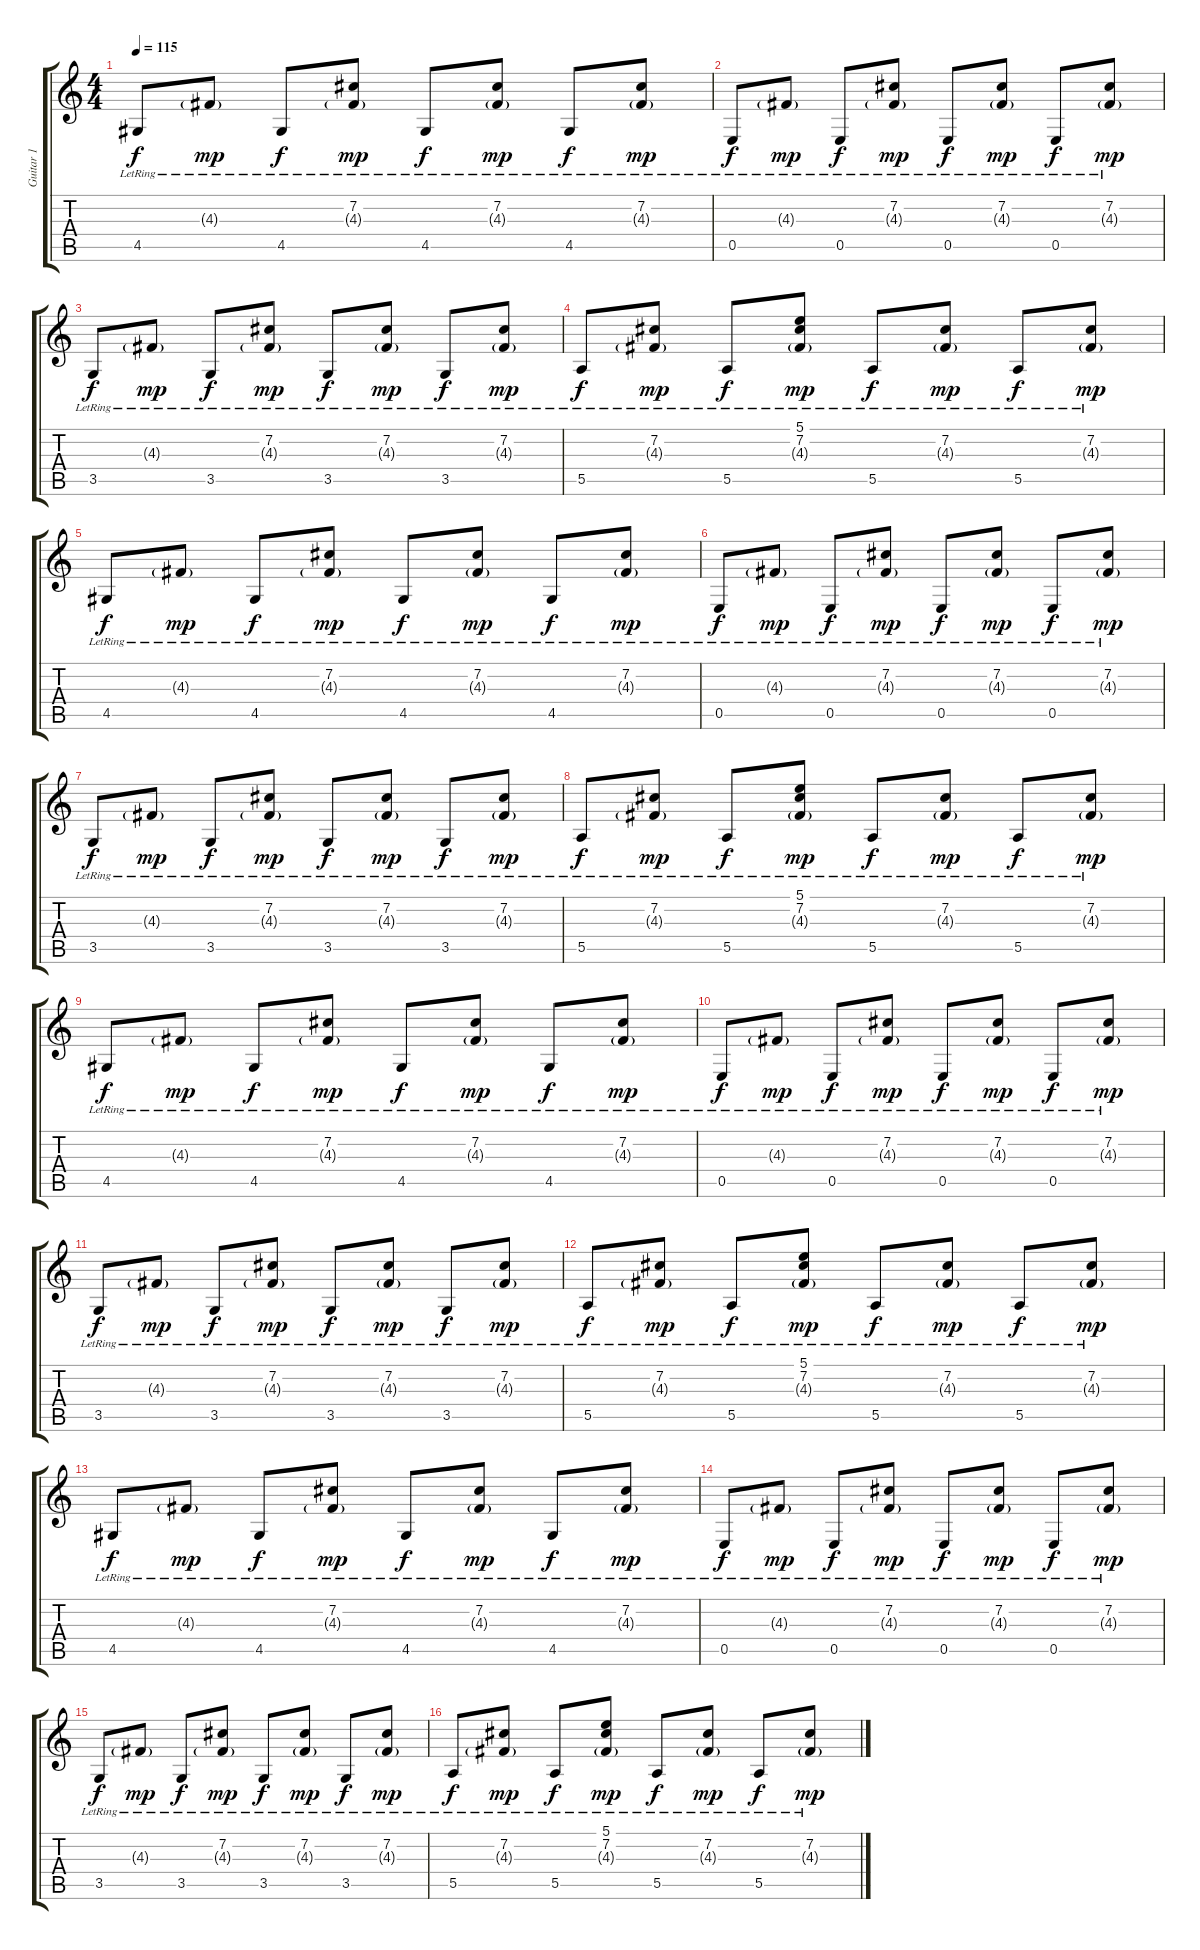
\track ("Guitar 1" "Guitar 1") {instrument distortionguitar}
\staff {score tabs}
\tuning (B3 Gb3 D3 A2 E2 B1) {hide}
\ts (4 4)
\tempo 115
\clef g2
\ks c
4.5{lr}.8{dy f} 4.3{g lr}.8{dy mp} 4.5{lr}.8{dy f} (7.2{lr} 4.3{g lr}).8{dy mp} 4.5{lr}.8{dy f} (7.2{lr} 4.3{g lr}).8{dy mp} 4.5{lr}.8{dy f} (7.2{lr} 4.3{g lr}).8{dy mp} |
0.5{lr}.8{dy f} 4.3{g lr}.8{dy mp} 0.5{lr}.8{dy f} (7.2{lr} 4.3{g lr}).8{dy mp} 0.5{lr}.8{dy f} (7.2{lr} 4.3{g lr}).8{dy mp} 0.5{lr}.8{dy f} (7.2{lr} 4.3{g lr}).8{dy mp} |
3.5{lr}.8{dy f} 4.3{g lr}.8{dy mp} 3.5{lr}.8{dy f} (7.2{lr} 4.3{g lr}).8{dy mp} 3.5{lr}.8{dy f} (7.2{lr} 4.3{g lr}).8{dy mp} 3.5{lr}.8{dy f} (7.2{lr} 4.3{g lr}).8{dy mp} |
5.5{lr}.8{dy f} (7.2{lr} 4.3{g lr}).8{dy mp} 5.5{lr}.8{dy f} (5.1{lr} 7.2{lr} 4.3{g lr}).8{dy mp} 5.5{lr}.8{dy f} (7.2{lr} 4.3{g lr}).8{dy mp} 5.5{lr}.8{dy f} (7.2{lr} 4.3{g lr}).8{dy mp} |
4.5{lr}.8{dy f} 4.3{g lr}.8{dy mp} 4.5{lr}.8{dy f} (7.2{lr} 4.3{g lr}).8{dy mp} 4.5{lr}.8{dy f} (7.2{lr} 4.3{g lr}).8{dy mp} 4.5{lr}.8{dy f} (7.2{lr} 4.3{g lr}).8{dy mp} |
0.5{lr}.8{dy f} 4.3{g lr}.8{dy mp} 0.5{lr}.8{dy f} (7.2{lr} 4.3{g lr}).8{dy mp} 0.5{lr}.8{dy f} (7.2{lr} 4.3{g lr}).8{dy mp} 0.5{lr}.8{dy f} (7.2{lr} 4.3{g lr}).8{dy mp} |
3.5{lr}.8{dy f} 4.3{g lr}.8{dy mp} 3.5{lr}.8{dy f} (7.2{lr} 4.3{g lr}).8{dy mp} 3.5{lr}.8{dy f} (7.2{lr} 4.3{g lr}).8{dy mp} 3.5{lr}.8{dy f} (7.2{lr} 4.3{g lr}).8{dy mp} |
5.5{lr}.8{dy f} (7.2{lr} 4.3{g lr}).8{dy mp} 5.5{lr}.8{dy f} (5.1{lr} 7.2{lr} 4.3{g lr}).8{dy mp} 5.5{lr}.8{dy f} (7.2{lr} 4.3{g lr}).8{dy mp} 5.5{lr}.8{dy f} (7.2{lr} 4.3{g lr}).8{dy mp} |
4.5{lr}.8{dy f} 4.3{g lr}.8{dy mp} 4.5{lr}.8{dy f} (7.2{lr} 4.3{g lr}).8{dy mp} 4.5{lr}.8{dy f} (7.2{lr} 4.3{g lr}).8{dy mp} 4.5{lr}.8{dy f} (7.2{lr} 4.3{g lr}).8{dy mp} |
0.5{lr}.8{dy f} 4.3{g lr}.8{dy mp} 0.5{lr}.8{dy f} (7.2{lr} 4.3{g lr}).8{dy mp} 0.5{lr}.8{dy f} (7.2{lr} 4.3{g lr}).8{dy mp} 0.5{lr}.8{dy f} (7.2{lr} 4.3{g lr}).8{dy mp} |
3.5{lr}.8{dy f} 4.3{g lr}.8{dy mp} 3.5{lr}.8{dy f} (7.2{lr} 4.3{g lr}).8{dy mp} 3.5{lr}.8{dy f} (7.2{lr} 4.3{g lr}).8{dy mp} 3.5{lr}.8{dy f} (7.2{lr} 4.3{g lr}).8{dy mp} |
5.5{lr}.8{dy f} (7.2{lr} 4.3{g lr}).8{dy mp} 5.5{lr}.8{dy f} (5.1{lr} 7.2{lr} 4.3{g lr}).8{dy mp} 5.5{lr}.8{dy f} (7.2{lr} 4.3{g lr}).8{dy mp} 5.5{lr}.8{dy f} (7.2{lr} 4.3{g lr}).8{dy mp} |
4.5{lr}.8{dy f} 4.3{g lr}.8{dy mp} 4.5{lr}.8{dy f} (7.2{lr} 4.3{g lr}).8{dy mp} 4.5{lr}.8{dy f} (7.2{lr} 4.3{g lr}).8{dy mp} 4.5{lr}.8{dy f} (7.2{lr} 4.3{g lr}).8{dy mp} |
0.5{lr}.8{dy f} 4.3{g lr}.8{dy mp} 0.5{lr}.8{dy f} (7.2{lr} 4.3{g lr}).8{dy mp} 0.5{lr}.8{dy f} (7.2{lr} 4.3{g lr}).8{dy mp} 0.5{lr}.8{dy f} (7.2{lr} 4.3{g lr}).8{dy mp} |
3.5{lr}.8{dy f} 4.3{g lr}.8{dy mp} 3.5{lr}.8{dy f} (7.2{lr} 4.3{g lr}).8{dy mp} 3.5{lr}.8{dy f} (7.2{lr} 4.3{g lr}).8{dy mp} 3.5{lr}.8{dy f} (7.2{lr} 4.3{g lr}).8{dy mp} |
5.5{lr}.8{dy f} (7.2{lr} 4.3{g lr}).8{dy mp} 5.5{lr}.8{dy f} (5.1{lr} 7.2{lr} 4.3{g lr}).8{dy mp} 5.5{lr}.8{dy f} (7.2{lr} 4.3{g lr}).8{dy mp} 5.5{lr}.8{dy f} (7.2{lr} 4.3{g lr}).8{dy mp}
